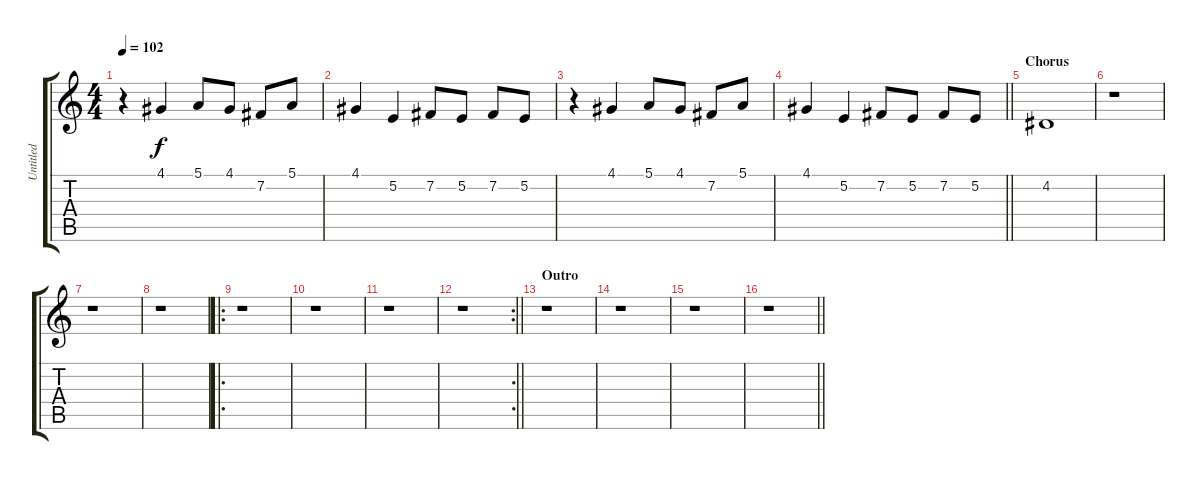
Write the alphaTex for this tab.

\track ("Untitled" "Untitled") {instrument electricpiano1}
\staff {score tabs}
\tuning (E4 B3 G3 D3 A2 E2) {hide}
\ts (4 4)
\tempo 102
\clef g2
\ks c
r.4{dy f} 4.1.4 5.1.8 4.1.8 7.2.8 5.1.8 |
4.1.4 5.2.4 7.2.8 5.2.8 7.2.8 5.2.8 |
r.4 4.1.4 5.1.8 4.1.8 7.2.8 5.1.8 |
\barLineRight lightlight
4.1.4 5.2.4 7.2.8 5.2.8 7.2.8 5.2.8 |
\section ("" "Chorus")
4.2.1 |
r.1 |
r.1 |
r.1 |
\ro
r.1 |
r.1 |
r.1 |
\rc 2
\barLineRight lightlight
r.1 |
\section ("" "Outro")
r.1 |
r.1 |
r.1 |
\barLineRight lightlight
r.1
